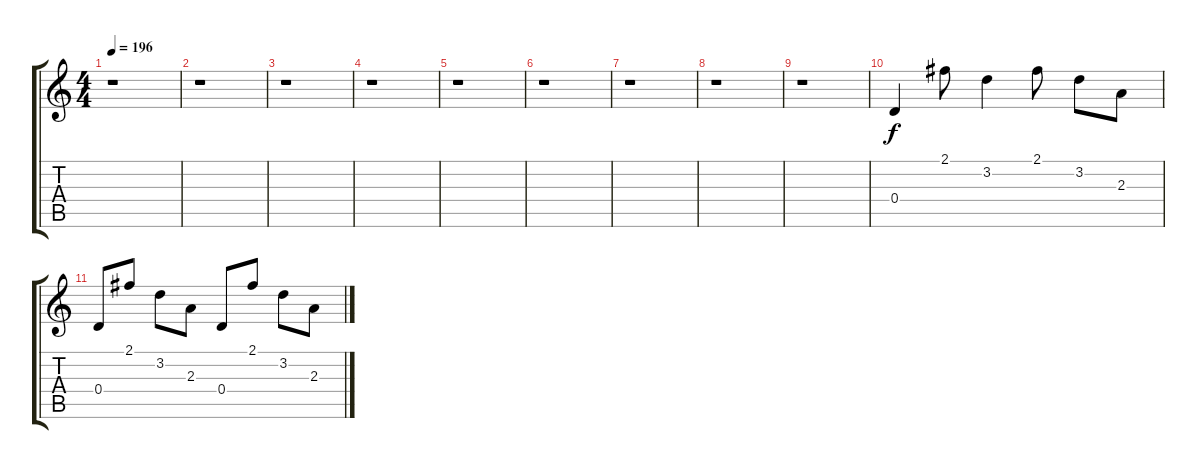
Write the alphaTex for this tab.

\track "" {instrument acousticguitarsteel}
\staff {score tabs}
\tuning (E4 B3 G3 D3 A2 E2) {hide}
\ts (4 4)
\tempo 196
\clef g2
\ks c
r.1{dy f} |
r.1 |
r.1 |
r.1 |
r.1 |
r.1 |
r.1 |
r.1 |
r.1 |
0.4.4 2.1.8 3.2.4 2.1.8 3.2.8 2.3.8 |
0.4.8 2.1.8 3.2.8 2.3.8 0.4.8 2.1.8 3.2.8 2.3.8
